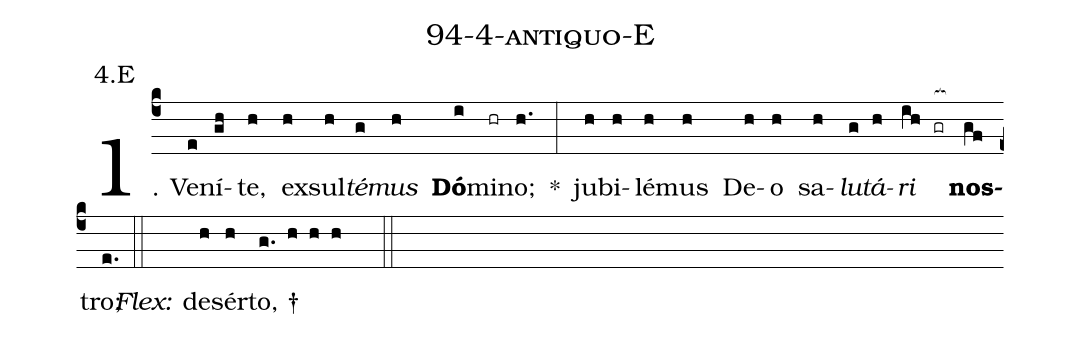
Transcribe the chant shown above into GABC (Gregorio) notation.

name: 94-4-antiquo-E;
annotation: 4.E;
%%
(c4)1. Ve(e)ní(gh)te,(h) ex(h)sul(h)<i>té</i>(g)<i>mus</i>(h) <b>Dó</b>(i)mi(hr)no;(h.) *(:) ju(h)bi(h)lé(h)mus(h) De(h)o(h) sa(h)<i>lu</i>(g)<i>tá</i>(h)<i>ri</i>(ih gr[ocb:1{]) <b>nos</b>(gf[ocb:0}])tro;(e.) (::)
<i>Flex:</i>()  de(h)sér(h)to, †(g. h h h  ::)
